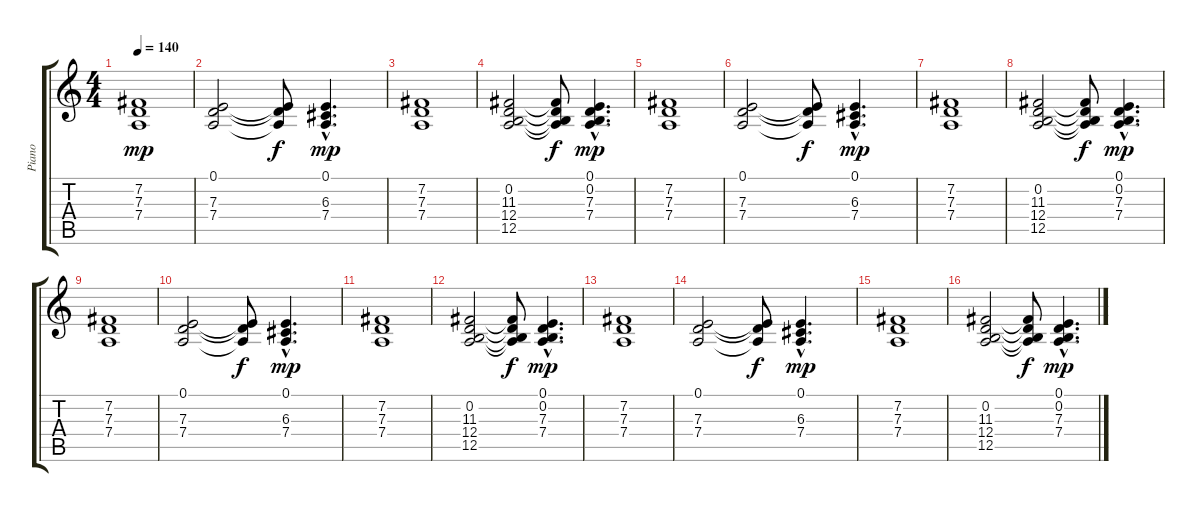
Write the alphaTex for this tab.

\track ("Piano" "Piano") {instrument brightacousticpiano}
\staff {score tabs}
\tuning (E4 B3 G3 D3 A2 E2) {hide}
\ts (4 4)
\tempo 140
\clef g2
\ks c
(7.2 7.3 7.4).1{dy mp} |
(0.1 7.3 7.4).2 (0.1{t} 7.3{t} 7.4{t}).8{dy f} (0.1{hac} 6.3{hac} 7.4{hac}).4{d dy mp} |
(7.2 7.3 7.4).1 |
(0.2 11.3 12.4 12.5).2 (0.2{t} 11.3{t} 12.4{t} 12.5{t}).8{dy f} (0.1{hac} 0.2{hac} 7.3{hac} 7.4{hac}).4{d dy mp} |
(7.2 7.3 7.4).1 |
(0.1 7.3 7.4).2 (0.1{t} 7.3{t} 7.4{t}).8{dy f} (0.1{hac} 6.3{hac} 7.4{hac}).4{d dy mp} |
(7.2 7.3 7.4).1 |
(0.2 11.3 12.4 12.5).2 (0.2{t} 11.3{t} 12.4{t} 12.5{t}).8{dy f} (0.1{hac} 0.2{hac} 7.3{hac} 7.4{hac}).4{d dy mp} |
(7.2 7.3 7.4).1 |
(0.1 7.3 7.4).2 (0.1{t} 7.3{t} 7.4{t}).8{dy f} (0.1{hac} 6.3{hac} 7.4{hac}).4{d dy mp} |
(7.2 7.3 7.4).1 |
(0.2 11.3 12.4 12.5).2 (0.2{t} 11.3{t} 12.4{t} 12.5{t}).8{dy f} (0.1{hac} 0.2{hac} 7.3{hac} 7.4{hac}).4{d dy mp} |
(7.2 7.3 7.4).1 |
(0.1 7.3 7.4).2 (0.1{t} 7.3{t} 7.4{t}).8{dy f} (0.1{hac} 6.3{hac} 7.4{hac}).4{d dy mp} |
(7.2 7.3 7.4).1 |
(0.2 11.3 12.4 12.5).2 (0.2{t} 11.3{t} 12.4{t} 12.5{t}).8{dy f} (0.1{hac} 0.2{hac} 7.3{hac} 7.4{hac}).4{d dy mp}
